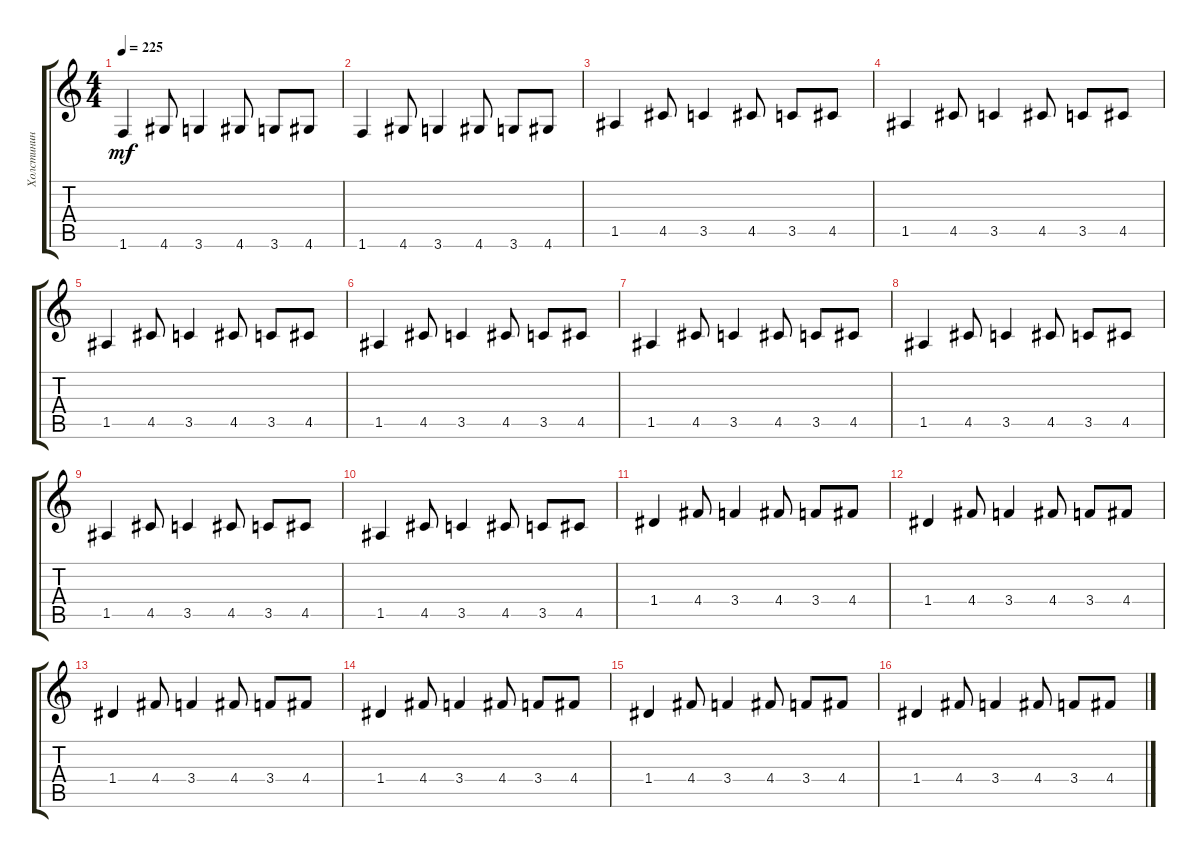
\track ("Холстинин" "Холстинин") {instrument distortionguitar}
\staff {score tabs}
\tuning (E4 B3 G3 D3 A2 E2) {hide}
\ts (4 4)
\tempo 225
\clef g2
\ks c
1.6.4{dy mf} 4.6.8 3.6.4 4.6.8 3.6.8 4.6.8 |
1.6.4 4.6.8 3.6.4 4.6.8 3.6.8 4.6.8 |
1.5.4 4.5.8 3.5.4 4.5.8 3.5.8 4.5.8 |
1.5.4 4.5.8 3.5.4 4.5.8 3.5.8 4.5.8 |
1.5.4 4.5.8 3.5.4 4.5.8 3.5.8 4.5.8 |
1.5.4 4.5.8 3.5.4 4.5.8 3.5.8 4.5.8 |
1.5.4 4.5.8 3.5.4 4.5.8 3.5.8 4.5.8 |
1.5.4 4.5.8 3.5.4 4.5.8 3.5.8 4.5.8 |
1.5.4 4.5.8 3.5.4 4.5.8 3.5.8 4.5.8 |
1.5.4 4.5.8 3.5.4 4.5.8 3.5.8 4.5.8 |
1.4.4 4.4.8 3.4.4 4.4.8 3.4.8 4.4.8 |
1.4.4 4.4.8 3.4.4 4.4.8 3.4.8 4.4.8 |
1.4.4 4.4.8 3.4.4 4.4.8 3.4.8 4.4.8 |
1.4.4 4.4.8 3.4.4 4.4.8 3.4.8 4.4.8 |
1.4.4 4.4.8 3.4.4 4.4.8 3.4.8 4.4.8 |
1.4.4 4.4.8 3.4.4 4.4.8 3.4.8 4.4.8
